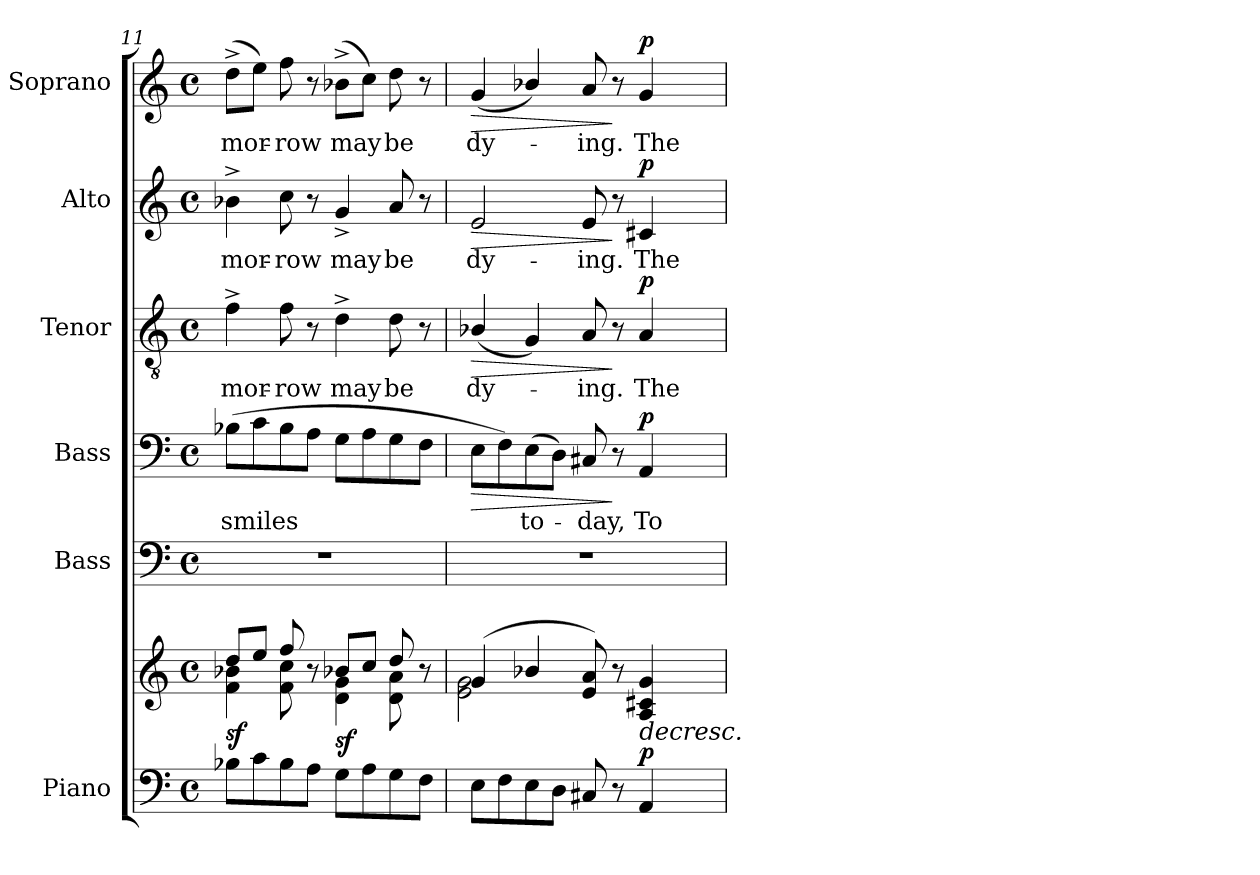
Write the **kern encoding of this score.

**kern	**kern	**dynam	**kern	**kern	**text	**dynam	**kern	**text	**dynam	**kern	**text	**dynam	**kern	**text	**dynam
*part6	*part6	*part6	*part5	*part4	*part4	*part4	*part3	*part3	*part3	*part2	*part2	*part2	*part1	*part1	*part1
*staff7	*staff6	*staff6/7	*staff5	*staff4	*staff4	*staff4	*staff3	*staff3	*staff3	*staff2	*staff2	*staff2	*staff1	*staff1	*staff1
*I"Piano	*	*	*I"Bass	*I"Bass	*	*	*I"Tenor	*	*	*I"Alto	*	*	*I"Soprano	*	*
*I'Pno.	*	*	*I'B.	*I'B.	*	*	*I'T.	*	*	*I'A.	*	*	*I'S.	*	*
*clefF4	*clefG2	*	*clefF4	*clefF4	*	*	*clefGv2	*	*	*clefG2	*	*	*clefG2	*	*
*	*	*	*	*	*	*	*ITrd7c12	*	*	*	*	*	*	*	*
*k[]	*k[]	*	*k[]	*k[]	*	*	*k[]	*	*	*k[]	*	*	*k[]	*	*
*C:	*C:	*	*C:	*C:	*	*	*C:	*	*	*C:	*	*	*C:	*	*
*M4/4	*M4/4	*	*M4/4	*M4/4	*	*	*M4/4	*	*	*M4/4	*	*	*M4/4	*	*
*met(c)	*met(c)	*	*met(c)	*met(c)	*	*	*met(c)	*	*	*met(c)	*	*	*met(c)	*	*
=11	=11	=11	=11	=11	=11	=11	=11	=11	=11	=11	=11	=11	=11	=11	=11
*	*^	*	*	*	*	*	*	*	*	*	*	*	*	*	*
!	!	!	!	!	!	!LO:LY:b:color=#000000	!	!	!	!	!	!	!	!	!	!
!	!	!	!	!	!	!	!	!	!LO:LY:b:color=#000000	!	!	!	!	!	!	!
!	!	!	!	!	!	!	!	!	!	!	!	!LO:LY:b:color=#000000	!	!	!	!
!	!	!	!	!	!	!	!	!	!	!	!	!	!	!	!LO:LY:b:color=#000000	!
8B-Xi\L	8ddi/L	4fi\ 4b-Xi	sf	1r	(8B-Xi\L	smiles	.	4F^i\	-mor-	.	4b-X^i\	-mor-	.	(8dd^i\L	-mor-	.
8ci\	8eei/J	.	.	.	8ci\	.	.	.	.	.	.	.	.	8eei\J)	.	.
!	!	!	!	!	!	!	!	!	!LO:LY:b:color=#000000	!	!	!	!	!	!	!
!	!	!	!	!	!	!	!	!	!	!	!	!LO:LY:b:color=#000000	!	!	!	!
!	!	!	!	!	!	!	!	!	!	!	!	!	!	!	!LO:LY:b:color=#000000	!
8B-i\	8ffi/	8fi\ 8cci	.	.	8B-i\	.	.	8Fi\	-row	.	8cci\	-row	.	8ffi\	-row	.
8Ai\J	8ryy	8r	.	.	8Ai\J	.	.	8r	.	.	8r	.	.	8r	.	.
!	!	!	!	!	!	!	!	!	!LO:LY:b:color=#000000	!	!	!	!	!	!	!
!	!	!	!	!	!	!	!	!	!	!	!	!LO:LY:b:color=#000000	!	!	!	!
!	!	!	!	!	!	!	!	!	!	!	!	!	!	!	!LO:LY:b:color=#000000	!
8Gi\L	8b-Xi/L	4di\ 4gi	sf	.	8Gi\L	.	.	4D^i\	may	.	4g^i/	may	.	(8b-X^i\L	may	.
8Ai\	8cci/J	.	.	.	8Ai\	.	.	.	.	.	.	.	.	8cci\J)	.	.
!	!	!	!	!	!	!	!	!	!LO:LY:b:color=#000000	!	!	!	!	!	!	!
!	!	!	!	!	!	!	!	!	!	!	!	!LO:LY:b:color=#000000	!	!	!	!
!	!	!	!	!	!	!	!	!	!	!	!	!	!	!	!LO:LY:b:color=#000000	!
8Gi\	8ddi/	8di\ 8ai	.	.	8Gi\	.	.	8Di\	be	.	8ai/	be	.	8ddi\	be	.
8Fi\J	8ryy	8r	.	.	8Fi\J	.	.	8r	.	.	8r	.	.	8r	.	.
=12	=12	=12	=12	=12	=12	=12	=12	=12	=12	=12	=12	=12	=12	=12	=12	=12
!	!	!	!	!	!	!	!LO:HP:b	!	!	!	!	!	!	!	!	!
!	!	!	!	!	!	!	!	!	!LO:LY:b:color=#000000	!LO:HP:b	!	!	!	!	!	!
!	!	!	!	!	!	!	!	!	!	!	!	!LO:LY:b:color=#000000	!LO:HP:b	!	!	!
!	!	!	!	!	!	!	!	!	!	!	!	!	!	!	!LO:LY:b:color=#000000	!LO:HP:b
8Ei\L	(4gi/	2ei\ 2gi	.	1r	8Ei\L	.	>	(4BB-Xi/	dy-	>	2ei/	dy-	>	(4gi/	dy-	>
8Fi\	.	.	.	.	8Fi\)	.	.	.	.	.	.	.	.	.	.	.
!	!	!	!	!	!	!LO:LY:b:color=#000000	!	!	!	!	!	!	!	!	!	!
8Ei\	4b-Xi/	.	.	.	(8Ei\	to-	.	4GGi/)	.	.	.	.	.	4b-Xi/)	.	.
8Di\J	.	.	.	.	8Di\J)	.	.	.	.	.	.	.	.	.	.	.
!	!	!	!	!	!	!LO:LY:b:color=#000000	!	!	!	!	!	!	!	!	!	!
!	!	!	!	!	!	!	!	!	!LO:LY:b:color=#000000	!	!	!	!	!	!	!
!	!	!	!	!	!	!	!	!	!	!	!	!LO:LY:b:color=#000000	!	!	!	!
!	!	!	!	!	!	!	!	!	!	!	!	!	!	!	!LO:LY:b:color=#000000	!
8C#Xi/	8ei/ 8ai)	2ryy	]	.	8C#Xi/	-day,	.	8AAi/	-ing.	.	8ei/	-ing.	.	8ai/	-ing.	.
8r	8r	.	.	.	8r	.	]	8r	.	]	8r	.	]	8r	.	]
!	!	!	!LO:HP:b	!	!	!	!	!	!	!	!	!	!	!	!	!
!	!	!	!	!	!	!LO:LY:b:color=#000000	!	!	!	!	!	!	!	!	!	!
!	!	!	!	!	!	!	!	!	!LO:LY:b:color=#000000	!	!	!	!	!	!	!
!	!	!	!	!	!	!	!	!	!	!	!	!LO:LY:b:color=#000000	!	!	!	!
!	!	!	!	!	!	!	!	!	!	!	!	!	!	!	!LO:LY:b:color=#000000	!
4AAi/	4Ai/ 4c#Xi 4gi	.	> p	.	4AAi/	To-	p	4AAi/	The	p	4c#Xi/	The	p	4gi/	The	p
*	*v	*v	*	*	*	*	*	*	*	*	*	*	*	*	*	*
=	=	=	=	=	=	=	=	=	=	=	=	=	=	=	=
*-	*-	*-	*-	*-	*-	*-	*-	*-	*-	*-	*-	*-	*-	*-	*-
